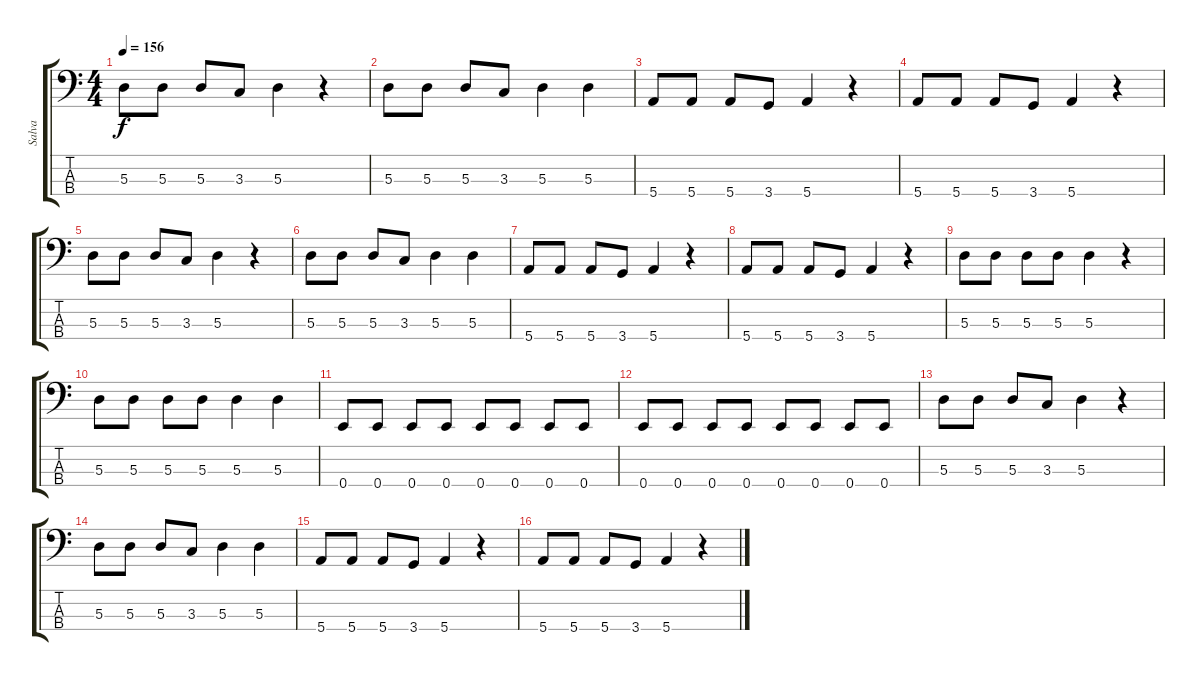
\track ("Salva" "Salva") {instrument electricbassfinger}
\staff {score tabs}
\tuning (G2 D2 A1 E1) {hide}
\ts (4 4)
\tempo 156
\clef f4
\ks c
5.3.8{dy f} 5.3.8 5.3.8 3.3.8 5.3.4 r.4 |
5.3.8 5.3.8 5.3.8 3.3.8 5.3.4 5.3.4 |
5.4.8 5.4.8 5.4.8 3.4.8 5.4.4 r.4 |
5.4.8 5.4.8 5.4.8 3.4.8 5.4.4 r.4 |
5.3.8 5.3.8 5.3.8 3.3.8 5.3.4 r.4 |
5.3.8 5.3.8 5.3.8 3.3.8 5.3.4 5.3.4 |
5.4.8 5.4.8 5.4.8 3.4.8 5.4.4 r.4 |
5.4.8 5.4.8 5.4.8 3.4.8 5.4.4 r.4 |
5.3.8 5.3.8 5.3.8 5.3.8 5.3.4 r.4 |
5.3.8 5.3.8 5.3.8 5.3.8 5.3.4 5.3.4 |
0.4.8 0.4.8 0.4.8 0.4.8 0.4.8 0.4.8 0.4.8 0.4.8 |
0.4.8 0.4.8 0.4.8 0.4.8 0.4.8 0.4.8 0.4.8 0.4.8 |
5.3.8 5.3.8 5.3.8 3.3.8 5.3.4 r.4 |
5.3.8 5.3.8 5.3.8 3.3.8 5.3.4 5.3.4 |
5.4.8 5.4.8 5.4.8 3.4.8 5.4.4 r.4 |
5.4.8 5.4.8 5.4.8 3.4.8 5.4.4 r.4
